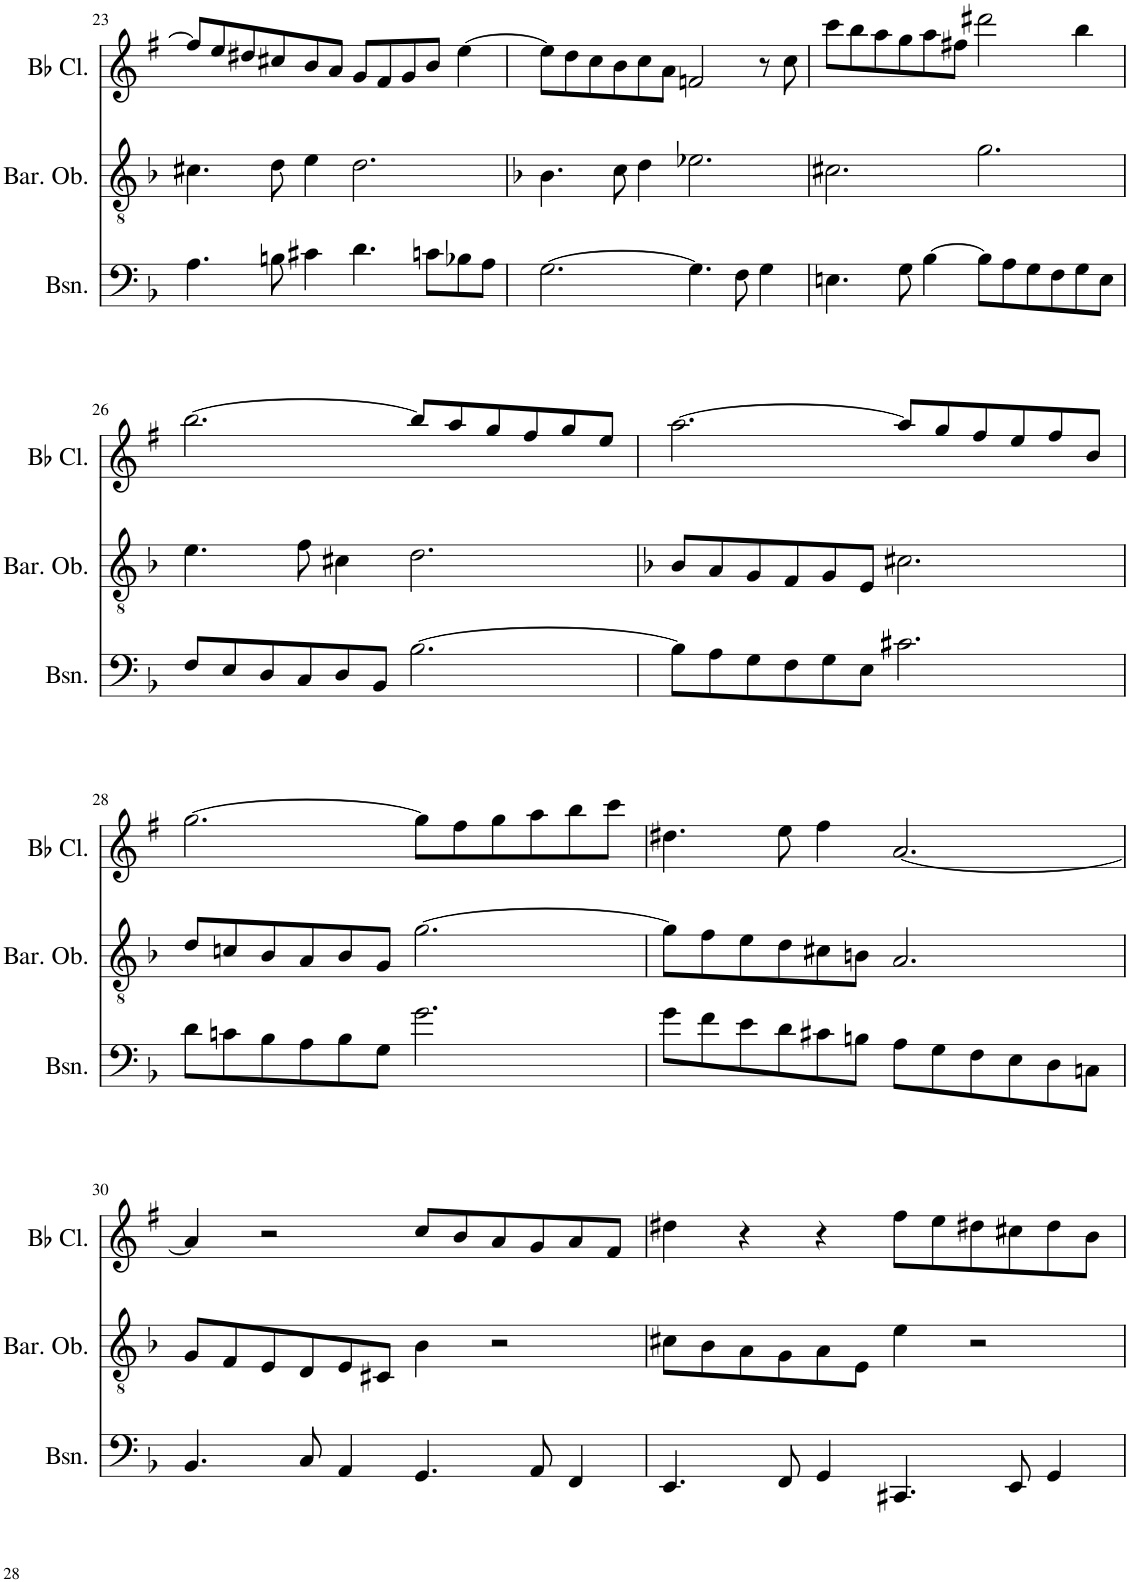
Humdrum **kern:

**kern	**kern	**kern	**kern	**kern	**kern
*part5	*part4	*part4	*part3	*part2	*part1
*staff6	*staff5	*staff4	*staff3	*staff2	*staff1
*I"Bassoon	*I"Piano	*	*I"Violoncello	*I"Baritone Oboe	*I"Bb Clarinet
*I'Bsn.	*I'Pno	*	*I'Vc.	*I'Bar. Ob.	*I'Bb Cl.
!!LO:PB:g=z
*clefF4	*clefF4	*clefG2	*clefF4	*clefGv2	*clefG2
*	*	*	*	*	*Trd1c2
*k[b-]	*k[b-]	*k[b-]	*k[b-]	*k[b-]	*k[f#]
*M6/4	*M6/4	*M6/4	*M6/4	*M6/4	*M6/4
=23	=23	=23	=23	=23	=23
*	*^	*	*	*	*
4.A\	4.c#X	4.A	1.r	4.A	4.c#X\	8ff#/L]
.	.	.	.	.	.	8ee/
.	.	.	.	.	.	8dd#X/
8Bn\	8d	8Bn	.	8Bn	8d\	8cc#X/
4c#X\	4e	4c#X	.	4c#X	4e\	8b/
.	.	.	.	.	.	8a/J
4.d\	2.d	4.d	.	4.d	2.d\	8g/L
.	.	.	.	.	.	8f#/
.	.	.	.	.	.	8g/
8cn\L	.	8cn\L	.	8cn\L	.	8b/J
8B-X\	.	8B-X\	.	8B-X\	.	[4ee\
8A\J	.	8A\J	.	8A\J	.	.
=24	=24	=24	=24	=24	=24	=24
*	*	*	*	*k[b-]	*k[b-]	*
[2.G\	4.B-	[2.G	2r	[2.G	4.B-\	8ee\L]
.	.	.	.	.	.	8dd\
.	.	.	.	.	.	8cc\
.	8c	.	.	.	8c\	8b\
.	4d	.	4r	.	4d\	8cc\
.	.	.	.	.	.	8a\J
4.G\]	2.e-X	4.G]	8gg\L	4.G]	2.e-X\	2fn/
.	.	.	8ff\	.	.	.
.	.	.	8ee-X\	.	.	.
8F\	.	8F	8dd\	8F	.	.
4G\	.	4G	8ee-\	4G	.	8r
.	.	.	8b-\J	.	.	8cc\
=25	=25	=25	=25	=25	=25	=25
4.En\	2.c#X	4.En	8bb-\L	4.En	2.c#X\	8ccc\L
.	.	.	8aa\	.	.	8bb\
.	.	.	8gg\	.	.	8aa\
8G\	.	8G	8ff\	8G	.	8gg\
[4B-\	.	[4B-	8gg\	[4B-	.	8aa\
.	.	.	[8een\J	.	.	8ff#X\J
8B-\L]	4g	8B-\L]	2.ee_	8B-\L]	2.g\	2ddd#X\
8A\	.	8A\	.	8A\	.	.
8G\	4r	8G\	.	8G\	.	.
8F\	.	8F\	.	8F\	.	.
8G\	4r	8G\	.	8G\	.	4bb\
8E\J	.	8E\J	.	8E\J	.	.
*	*v	*v	*	*	*	*
!!LO:LB:g=z
=26	=26	=26	=26	=26	=26
8F/L	8F\L	4.ee]	8F\L	4.e\	[2.bb\
8E/	8E\	.	8E\	.	.
8D/	8D\	.	8D\	.	.
8C/	8C\	8ff	8C\	8f\	.
8D/	8D\	4cc#X	8D\	4c#X\	.
8BB-/J	8BB-\J	.	8BB-\J	.	.
[2.B-\	[2.B-	[2.dd	[2.B-	2.d\	8bb/L]
.	.	.	.	.	8aa/
.	.	.	.	.	8gg/
.	.	.	.	.	8ff#/
.	.	.	.	.	8gg/
.	.	.	.	.	8ee/J
=27	=27	=27	=27	=27	=27
*	*	*	*k[b-]	*k[b-]	*
8B-\L]	8B-\L]	4.dd]	8B-\L]	8B-/L	[2.aa\
8A\	8A\	.	8A\	8A/	.
8G\	8G\	.	8G\	8G/	.
8F\	8F\	8cc#X	8F\	8F/	.
8G\	8G\	4ee	8G\	8G/	.
8E\J	8E\J	.	8E\J	8E/J	.
2.c#X\	2.c#X	[2.a	2.c#X	2.c#X\	8aa/L]
.	.	.	.	.	8gg/
.	.	.	.	.	8ff#/
.	.	.	.	.	8ee/
.	.	.	.	.	8ff#/
.	.	.	.	.	8b/J
!!LO:LB:g=z
=28	=28	=28	=28	=28	=28
8d\L	8d\L	4.a]	8d\L	8d/L	[2.gg\
8cn\	8cn\	.	8cn\	8cn/	.
8B-\	8B-\	.	8B-\	8B-/	.
8A\	8A\	8dd\L	8A\	8A/	.
8B-\	8B-\	8g\	8B-\	8B-/	.
8G\J	8G\J	8a\J	8G\J	8G/J	.
2.g\	[2.g	2.b-	2.g	[2.g\	8gg\L]
.	.	.	.	.	8ff#\
.	.	.	.	.	8gg\
.	.	.	.	.	8aa\
.	.	.	.	.	8bb\
.	.	.	.	.	8ccc\J
=29	=29	=29	=29	=29	=29
8g\L	8g\L]	2.a	8g\L	8g\L]	4.dd#X\
8f\	8f\	.	8f\	8f\	.
8e\	8e\	.	8e\	8e\	.
8d\	8d\	.	8d\	8d\	8ee\
8c#X\	8c#X\	.	8c#X\	8c#X\	4ff#\
8Bn\J	8Bn\J	.	8Bn\J	8Bn\J	.
8A\L	8A\L	2.c#X/ 2.e/	8A\L	2.A/	[2.a/
8G\	8G\	.	8G\	.	.
8F\	8F\	.	8F\	.	.
8E\	8E\	.	8E\	.	.
8D\	8D\	.	8D\	.	.
8Cn\J	8Cn\J	.	8Cn\J	.	.
!!LO:LB:g=z
=30	=30	=30	=30	=30	=30
*	*	*	*k[b-]	*k[b-]	*
4.BB-/	4.BB-	8g/L	4.BB-	8G/L	4a/]
.	.	8f/	.	8F/	.
.	.	8e/	.	8E/	2r
8C/	8C	8d/	8C	8D/	.
4AA/	4AA	8e/	4AA	8E/	.
.	.	8c#X/J	.	8C#X/J	.
4.GG/	4.GG	4b-	4.GG	4B-\	8cc/L
.	.	.	.	.	8b/
.	.	2r	.	2r	8a/
8AA/	8AA	.	8AA	.	8g/
4FF/	4FF	.	4FF	.	8a/
.	.	.	.	.	8f#/J
=31	=31	=31	=31	=31	=31
4.EE/	4.EE	8cc#X/L	4.EE	8c#X\L	4dd#X\
.	.	8b-X/	.	8B-\	.
.	.	8a/	.	8A\	4r
8FF/	8FF	8g/	8FF	8G\	.
4GG/	4GG	8a/	4GG	8A\	4r
.	.	8e/J	.	8E\J	.
4.CC#X/	4.CC#X	4ee	4.CC#X	4e\	8ff#\L
.	.	.	.	.	8ee\
.	.	2r	.	2r	8dd#X\
8EE/	8EE	.	8EE	.	8cc#X\
4GG/	4GG	.	4GG	.	8dd#\
.	.	.	.	.	8b\J
=	=	=	=	=	=
*-	*-	*-	*-	*-	*-
